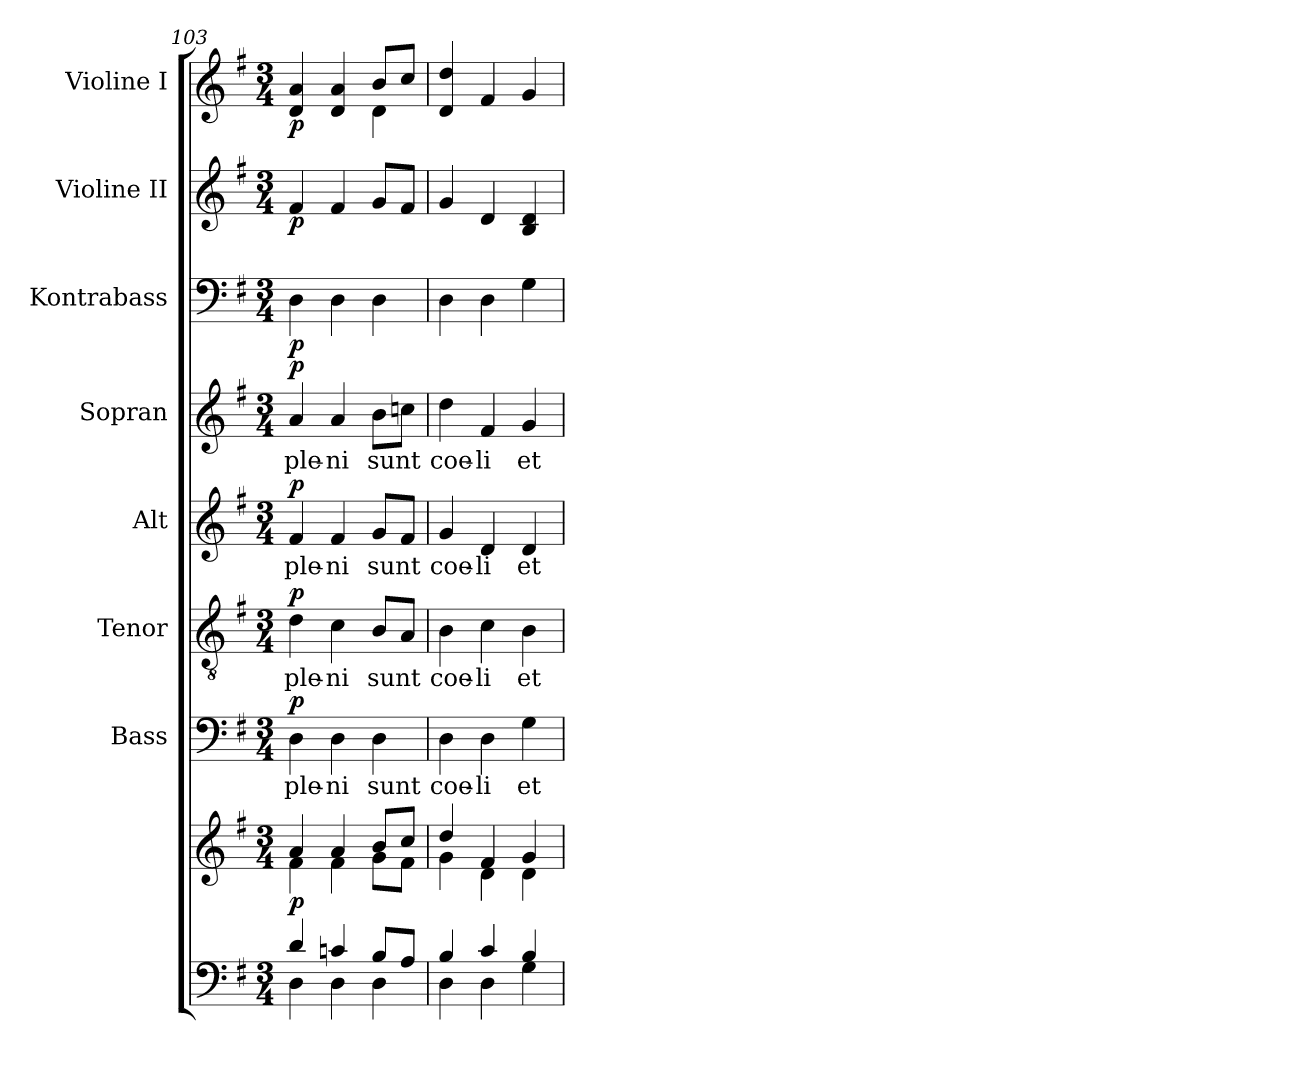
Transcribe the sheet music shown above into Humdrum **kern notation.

**kern	**kern	**dynam	**kern	**text	**dynam	**kern	**text	**dynam	**kern	**text	**dynam	**kern	**text	**dynam	**kern	**dynam	**kern	**dynam	**kern	**dynam
*part8	*part8	*part8	*part7	*part7	*part7	*part6	*part6	*part6	*part5	*part5	*part5	*part4	*part4	*part4	*part3	*part3	*part2	*part2	*part1	*part1
*staff9	*staff8	*staff8/9	*staff7	*staff7	*staff7	*staff6	*staff6	*staff6	*staff5	*staff5	*staff5	*staff4	*staff4	*staff4	*staff3	*staff3	*staff2	*staff2	*staff1	*staff1
*	*	*	*I"Bass	*	*	*I"Tenor	*	*	*I"Alt	*	*	*I"Sopran	*	*	*I"Kontrabass	*	*I"Violine II	*	*I"Violine I	*
*	*	*	*I'B.	*	*	*I'T.	*	*	*I'A.	*	*	*I'S.	*	*	*I'Kb.	*	*I'Vl. II	*	*I'Vl. I	*
*clefF4	*clefG2	*	*clefF4	*	*	*clefGv2	*	*	*clefG2	*	*	*clefG2	*	*	*clefF4	*	*clefG2	*	*clefG2	*
*	*	*	*	*	*	*	*	*	*	*	*	*	*	*	*ITrd7c12	*	*	*	*	*
*k[f#]	*k[f#]	*	*k[f#]	*	*	*k[f#]	*	*	*k[f#]	*	*	*k[f#]	*	*	*k[f#]	*	*k[f#]	*	*k[f#]	*
*G:	*G:	*	*G:	*	*	*G:	*	*	*G:	*	*	*G:	*	*	*G:	*	*G:	*	*G:	*
*M3/4	*M3/4	*	*M3/4	*	*	*M3/4	*	*	*M3/4	*	*	*M3/4	*	*	*M3/4	*	*M3/4	*	*M3/4	*
=103	=103	=103	=103	=103	=103	=103	=103	=103	=103	=103	=103	=103	=103	=103	=103	=103	=103	=103	=103	=103
*^	*^	*	*	*	*	*	*	*	*	*	*	*	*	*	*	*	*	*	*	*
!	!	!	!	!LO:DY:b	!	!LO:LY:b	!LO:DY:a	!	!LO:LY:b	!LO:DY:a	!	!LO:LY:b	!LO:DY:a	!	!LO:LY:b	!LO:DY:a	!	!LO:DY:b	!	!LO:DY:b	!	!LO:DY:b
*	*	*	*	*	*	*	*	*	*	*	*	*	*	*	*	*	*	*	*	*	*^	*
4d/	4D\	4a/	4f#\	p	4D\	ple-	p	4d\	ple-	p	4f#/	ple-	p	4a/	ple-	p	4DD\	p	4f#/	p	4d/ 4a/	2ryy	p
!	!	!	!	!	!	!LO:LY:b	!	!	!LO:LY:b	!	!	!LO:LY:b	!	!	!LO:LY:b	!	!	!	!	!	!	!	!
4cn/	4D\	4a/	4f#\	.	4D\	-ni	.	4c\	-ni	.	4f#/	-ni	.	4a/	-ni	.	4DD\	.	4f#/	.	4d/ 4a/	.	.
!	!	!	!	!	!	!LO:LY:b	!	!	!LO:LY:b	!	!	!LO:LY:b	!	!	!LO:LY:b	!	!	!	!	!	!	!	!
8B/L	4D\	8b/L	8g\L	.	4D\	sunt	.	8B/L	sunt	.	8g/L	sunt	.	8b\L	sunt	.	4DD\	.	8g/L	.	8b/L	4d\	.
8A/J	.	8cc/J	8f#\J	.	.	.	.	8A/J	.	.	8f#/J	.	.	8ccn\J	.	.	.	.	8f#/J	.	8cc/J	.	.
*	*	*	*	*	*	*	*	*	*	*	*	*	*	*	*	*	*	*	*	*	*v	*v	*
=104	=104	=104	=104	=104	=104	=104	=104	=104	=104	=104	=104	=104	=104	=104	=104	=104	=104	=104	=104	=104	=104	=104
!	!	!	!	!	!	!LO:LY:b	!	!	!LO:LY:b	!	!	!LO:LY:b	!	!	!LO:LY:b	!	!	!	!	!	!	!
4B/	4D\	4dd/	4g\	.	4D\	coe-	.	4B\	coe-	.	4g/	coe-	.	4dd\	coe-	.	4DD\	.	4g/	.	4d/ 4dd/	.
!	!	!	!	!	!	!LO:LY:b	!	!	!LO:LY:b	!	!	!LO:LY:b	!	!	!LO:LY:b	!	!	!	!	!	!	!
4c/	4D\	4f#/	4d\	.	4D\	-li	.	4c\	-li	.	4d/	-li	.	4f#/	-li	.	4DD\	.	4d/	.	4f#/	.
!	!	!	!	!	!	!LO:LY:b	!	!	!LO:LY:b	!	!	!LO:LY:b	!	!	!LO:LY:b	!	!	!	!	!	!	!
4B/	4G\	4g/	4d\	.	4G\	et	.	4B\	et	.	4d/	et	.	4g/	et	.	4GG\	.	4B/ 4d/	.	4g/	.
*v	*v	*	*	*	*	*	*	*	*	*	*	*	*	*	*	*	*	*	*	*	*	*
*	*v	*v	*	*	*	*	*	*	*	*	*	*	*	*	*	*	*	*	*	*	*
=	=	=	=	=	=	=	=	=	=	=	=	=	=	=	=	=	=	=	=	=
*-	*-	*-	*-	*-	*-	*-	*-	*-	*-	*-	*-	*-	*-	*-	*-	*-	*-	*-	*-	*-
